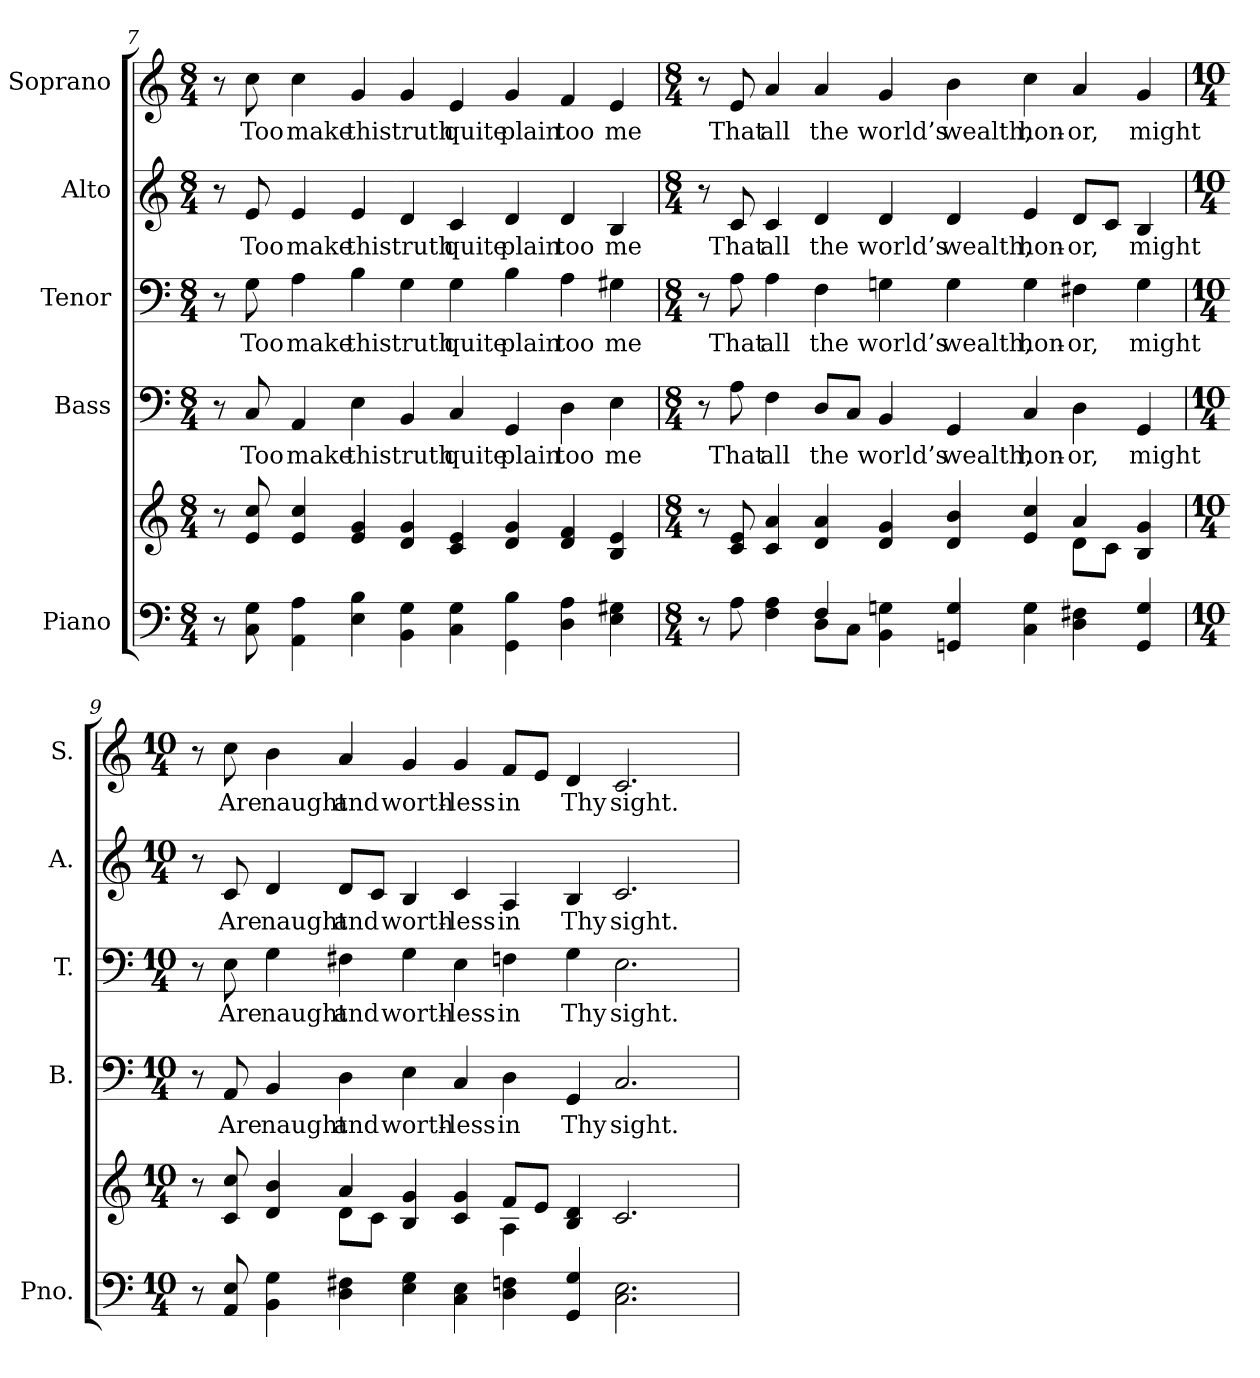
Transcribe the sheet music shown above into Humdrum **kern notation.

**kern	**kern	**kern	**text	**kern	**text	**kern	**text	**kern	**text
*part5	*part5	*part4	*part4	*part3	*part3	*part2	*part2	*part1	*part1
*staff6	*staff5	*staff4	*staff4	*staff3	*staff3	*staff2	*staff2	*staff1	*staff1
*I"Piano	*	*I"Bass	*	*I"Tenor	*	*I"Alto	*	*I"Soprano	*
*I'Pno.	*	*I'B.	*	*I'T.	*	*I'A.	*	*I'S.	*
!!LO:PB:g=z
*clefF4	*clefG2	*clefF4	*	*clefF4	*	*clefG2	*	*clefG2	*
*k[]	*k[]	*k[]	*	*k[]	*	*k[]	*	*k[]	*
*C:	*C:	*C:	*	*C:	*	*C:	*	*C:	*
*M8/4	*M8/4	*M8/4	*	*M8/4	*	*M8/4	*	*M8/4	*
=7	=7	=7	=7	=7	=7	=7	=7	=7	=7
8r	8r	8r	.	8r	.	8r	.	8r	.
!	!	!	!LO:LY:b:color=#000000	!	!	!	!	!	!
!	!	!	!	!	!LO:LY:b:color=#000000	!	!	!	!
!	!	!	!	!	!	!	!LO:LY:b:color=#000000	!	!
!	!	!	!	!	!	!	!	!	!LO:LY:b:color=#000000
8Ci\ 8Gi	8ei/ 8cci	8Ci/	Too	8Gi\	Too	8ei/	Too	8cci\	Too
!	!	!	!LO:LY:b:color=#000000	!	!	!	!	!	!
!	!	!	!	!	!LO:LY:b:color=#000000	!	!	!	!
!	!	!	!	!	!	!	!LO:LY:b:color=#000000	!	!
!	!	!	!	!	!	!	!	!	!LO:LY:b:color=#000000
4AAi\ 4Ai	4ei/ 4cci	4AAi/	make	4Ai\	make	4ei/	make	4cci\	make
!	!	!	!LO:LY:b:color=#000000	!	!	!	!	!	!
!	!	!	!	!	!LO:LY:b:color=#000000	!	!	!	!
!	!	!	!	!	!	!	!LO:LY:b:color=#000000	!	!
!	!	!	!	!	!	!	!	!	!LO:LY:b:color=#000000
4Ei\ 4Bi	4ei/ 4gi	4Ei\	this	4Bi\	this	4ei/	this	4gi/	this
!	!	!	!LO:LY:b:color=#000000	!	!	!	!	!	!
!	!	!	!	!	!LO:LY:b:color=#000000	!	!	!	!
!	!	!	!	!	!	!	!LO:LY:b:color=#000000	!	!
!	!	!	!	!	!	!	!	!	!LO:LY:b:color=#000000
4BBi\ 4Gi	4di/ 4gi	4BBi/	truth	4Gi\	truth	4di/	truth	4gi/	truth
!	!	!	!LO:LY:b:color=#000000	!	!	!	!	!	!
!	!	!	!	!	!LO:LY:b:color=#000000	!	!	!	!
!	!	!	!	!	!	!	!LO:LY:b:color=#000000	!	!
!	!	!	!	!	!	!	!	!	!LO:LY:b:color=#000000
4Ci\ 4Gi	4ci/ 4ei	4Ci/	quite	4Gi\	quite	4ci/	quite	4ei/	quite
!	!	!	!LO:LY:b:color=#000000	!	!	!	!	!	!
!	!	!	!	!	!LO:LY:b:color=#000000	!	!	!	!
!	!	!	!	!	!	!	!LO:LY:b:color=#000000	!	!
!	!	!	!	!	!	!	!	!	!LO:LY:b:color=#000000
4GGi\ 4Bi	4di/ 4gi	4GGi/	plain	4Bi\	plain	4di/	plain	4gi/	plain
!	!	!	!LO:LY:b:color=#000000	!	!	!	!	!	!
!	!	!	!	!	!LO:LY:b:color=#000000	!	!	!	!
!	!	!	!	!	!	!	!LO:LY:b:color=#000000	!	!
!	!	!	!	!	!	!	!	!	!LO:LY:b:color=#000000
4Di\ 4Ai	4di/ 4fi	4Di\	too	4Ai\	too	4di/	too	4fi/	too
!	!	!	!LO:LY:b:color=#000000	!	!	!	!	!	!
!	!	!	!	!	!LO:LY:b:color=#000000	!	!	!	!
!	!	!	!	!	!	!	!LO:LY:b:color=#000000	!	!
!	!	!	!	!	!	!	!	!	!LO:LY:b:color=#000000
4Ei\ 4G#Xi	4Bi/ 4ei	4Ei\	me	4G#Xi\	me	4Bi/	me	4ei/	me
!!LO:PB:g=z
=8	=8	=8	=8	=8	=8	=8	=8	=8	=8
*M8/4	*M8/4	*M8/4	*	*M8/4	*	*M8/4	*	*M8/4	*
*^	*^	*	*	*	*	*	*	*	*
8r	2ryy	8r	1ryy	8r	.	8r	.	8r	.	8r	.
!	!	!	!	!	!LO:LY:b:color=#000000	!	!	!	!	!	!
!	!	!	!	!	!	!	!LO:LY:b:color=#000000	!	!	!	!
!	!	!	!	!	!	!	!	!	!LO:LY:b:color=#000000	!	!
!	!	!	!	!	!	!	!	!	!	!	!LO:LY:b:color=#000000
8Ai\	.	8ci/ 8ei	.	8Ai\	That	8Ai\	That	8ci/	That	8ei/	That
!	!	!	!	!	!LO:LY:b:color=#000000	!	!	!	!	!	!
!	!	!	!	!	!	!	!LO:LY:b:color=#000000	!	!	!	!
!	!	!	!	!	!	!	!	!	!LO:LY:b:color=#000000	!	!
!	!	!	!	!	!	!	!	!	!	!	!LO:LY:b:color=#000000
4Fi\ 4Ai	.	4ci/ 4ai	.	4Fi\	all	4Ai\	all	4ci/	all	4ai/	all
!	!	!	!	!	!LO:LY:b:color=#000000	!	!	!	!	!	!
!	!	!	!	!	!	!	!LO:LY:b:color=#000000	!	!	!	!
!	!	!	!	!	!	!	!	!	!LO:LY:b:color=#000000	!	!
!	!	!	!	!	!	!	!	!	!	!	!LO:LY:b:color=#000000
4Fi/	8Di\L	4di/ 4ai	.	8Di/L	the	4Fi\	the	4di/	the	4ai/	the
.	8Ci\J	.	.	8Ci/J	.	.	.	.	.	.	.
!	!	!	!	!	!LO:LY:b:color=#000000	!	!	!	!	!	!
!	!	!	!	!	!	!	!LO:LY:b:color=#000000	!	!	!	!
!	!	!	!	!	!	!	!	!	!LO:LY:b:color=#000000	!	!
!	!	!	!	!	!	!	!	!	!	!	!LO:LY:b:color=#000000
4BBi\ 4Gni	4ryy	4di/ 4gi	.	4BBi/	world’s	4Gni\	world’s	4di/	world’s	4gi/	world’s
!	!	!	!	!	!LO:LY:b:color=#000000	!	!	!	!	!	!
!	!	!	!	!	!	!	!LO:LY:b:color=#000000	!	!	!	!
!	!	!	!	!	!	!	!	!	!LO:LY:b:color=#000000	!	!
!	!	!	!	!	!	!	!	!	!	!	!LO:LY:b:color=#000000
4GGni/ 4Gi	1ryy	4di/ 4bi	2ryy	4GGi/	wealth,	4Gi\	wealth,	4di/	wealth,	4bi\	wealth,
!	!	!	!	!	!LO:LY:b:color=#000000	!	!	!	!	!	!
!	!	!	!	!	!	!	!LO:LY:b:color=#000000	!	!	!	!
!	!	!	!	!	!	!	!	!	!LO:LY:b:color=#000000	!	!
!	!	!	!	!	!	!	!	!	!	!	!LO:LY:b:color=#000000
4Ci\ 4Gi	.	4ei/ 4cci	.	4Ci/	hon-	4Gi\	hon-	4ei/	hon-	4cci\	hon-
!	!	!	!	!	!LO:LY:b:color=#000000	!	!	!	!	!	!
!	!	!	!	!	!	!	!LO:LY:b:color=#000000	!	!	!	!
!	!	!	!	!	!	!	!	!	!LO:LY:b:color=#000000	!	!
!	!	!	!	!	!	!	!	!	!	!	!LO:LY:b:color=#000000
4Di\ 4F#Xi	.	4ai/	8di\L	4Di\	-or,	4F#Xi\	-or,	8di/L	-or,	4ai/	-or,
.	.	.	8ci\J	.	.	.	.	8ci/J	.	.	.
!	!	!	!	!	!LO:LY:b:color=#000000	!	!	!	!	!	!
!	!	!	!	!	!	!	!LO:LY:b:color=#000000	!	!	!	!
!	!	!	!	!	!	!	!	!	!LO:LY:b:color=#000000	!	!
!	!	!	!	!	!	!	!	!	!	!	!LO:LY:b:color=#000000
4GGi/ 4Gi	.	4Bi/ 4gi	4ryy	4GGi/	might	4Gi\	might	4Bi/	might	4gi/	might
*v	*v	*	*	*	*	*	*	*	*	*	*
!!LO:PB:g=z
=9	=9	=9	=9	=9	=9	=9	=9	=9	=9	=9
*M10/4	*M10/4	*	*M10/4	*	*M10/4	*	*M10/4	*	*M10/4	*
8r	8r	2ryy	8r	.	8r	.	8r	.	8r	.
!	!	!	!	!LO:LY:b:color=#000000	!	!	!	!	!	!
!	!	!	!	!	!	!LO:LY:b:color=#000000	!	!	!	!
!	!	!	!	!	!	!	!	!LO:LY:b:color=#000000	!	!
!	!	!	!	!	!	!	!	!	!	!LO:LY:b:color=#000000
8AAi/ 8Ei	8ci/ 8cci	.	8AAi/	Are	8Ei\	Are	8ci/	Are	8cci\	Are
!	!	!	!	!LO:LY:b:color=#000000	!	!	!	!	!	!
!	!	!	!	!	!	!LO:LY:b:color=#000000	!	!	!	!
!	!	!	!	!	!	!	!	!LO:LY:b:color=#000000	!	!
!	!	!	!	!	!	!	!	!	!	!LO:LY:b:color=#000000
4BBi\ 4Gi	4di/ 4bi	.	4BBi/	naught	4Gi\	naught	4di/	naught	4bi\	naught
!	!	!	!	!LO:LY:b:color=#000000	!	!	!	!	!	!
!	!	!	!	!	!	!LO:LY:b:color=#000000	!	!	!	!
!	!	!	!	!	!	!	!	!LO:LY:b:color=#000000	!	!
!	!	!	!	!	!	!	!	!	!	!LO:LY:b:color=#000000
4Di\ 4F#Xi	4ai/	8di\L	4Di\	and	4F#Xi\	and	8di/L	and	4ai/	and
.	.	8ci\J	.	.	.	.	8ci/J	.	.	.
!	!	!	!	!LO:LY:b:color=#000000	!	!	!	!	!	!
!	!	!	!	!	!	!LO:LY:b:color=#000000	!	!	!	!
!	!	!	!	!	!	!	!	!LO:LY:b:color=#000000	!	!
!	!	!	!	!	!	!	!	!	!	!LO:LY:b:color=#000000
4Ei\ 4Gi	4Bi/ 4gi	4ryy	4Ei\	worth-	4Gi\	worth-	4Bi/	worth-	4gi/	worth-
!	!	!	!	!LO:LY:b:color=#000000	!	!	!	!	!	!
!	!	!	!	!	!	!LO:LY:b:color=#000000	!	!	!	!
!	!	!	!	!	!	!	!	!LO:LY:b:color=#000000	!	!
!	!	!	!	!	!	!	!	!	!	!LO:LY:b:color=#000000
4Ci\ 4Ei	4ci/ 4gi	4ryy	4Ci/	-less	4Ei\	-less	4ci/	-less	4gi/	-less
!	!	!	!	!LO:LY:b:color=#000000	!	!	!	!	!	!
!	!	!	!	!	!	!LO:LY:b:color=#000000	!	!	!	!
!	!	!	!	!	!	!	!	!LO:LY:b:color=#000000	!	!
!	!	!	!	!	!	!	!	!	!	!LO:LY:b:color=#000000
4Di\ 4Fni	8fi/L	4Ai\	4Di\	in	4Fni\	in	4Ai/	in	8fi/L	in
.	8ei/J	.	.	.	.	.	.	.	8ei/J	.
!	!	!	!	!LO:LY:b:color=#000000	!	!	!	!	!	!
!	!	!	!	!	!	!LO:LY:b:color=#000000	!	!	!	!
!	!	!	!	!	!	!	!	!LO:LY:b:color=#000000	!	!
!	!	!	!	!	!	!	!	!	!	!LO:LY:b:color=#000000
4GGi/ 4Gi	4Bi/ 4di	2ryy	4GGi/	Thy	4Gi\	Thy	4Bi/	Thy	4di/	Thy
!	!	!	!	!LO:LY:b:color=#000000	!	!	!	!	!	!
!	!	!	!	!	!	!LO:LY:b:color=#000000	!	!	!	!
!	!	!	!	!	!	!	!	!LO:LY:b:color=#000000	!	!
!	!	!	!	!	!	!	!	!	!	!LO:LY:b:color=#000000
2.Ci\ 2.Ei	2.ci/	.	2.Ci/	sight.	2.Ei\	sight.	2.ci/	sight.	2.ci/	sight.
.	.	2ryy	.	.	.	.	.	.	.	.
*	*v	*v	*	*	*	*	*	*	*	*
=	=	=	=	=	=	=	=	=	=
*-	*-	*-	*-	*-	*-	*-	*-	*-	*-
